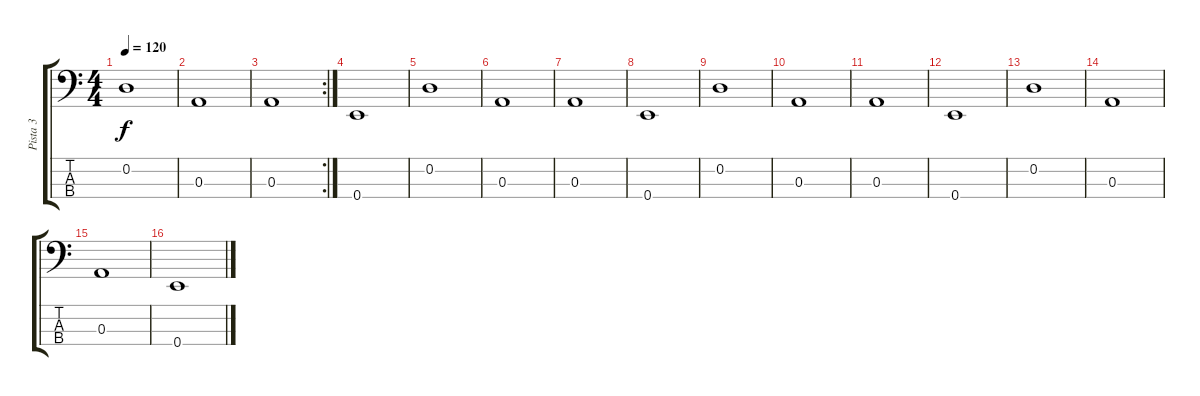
\track ("Pista 3" "Pista 3") {instrument electricbassfinger}
\staff {score tabs}
\tuning (G2 D2 A1 E1) {hide}
\ts (4 4)
\tempo 120
\clef f4
\ks c
0.2.1{dy f} |
0.3.1 |
\rc 2
0.3.1 |
0.4.1 |
0.2.1 |
0.3.1 |
0.3.1 |
0.4.1 |
0.2.1 |
0.3.1 |
0.3.1 |
0.4.1 |
0.2.1 |
0.3.1 |
0.3.1 |
0.4.1
